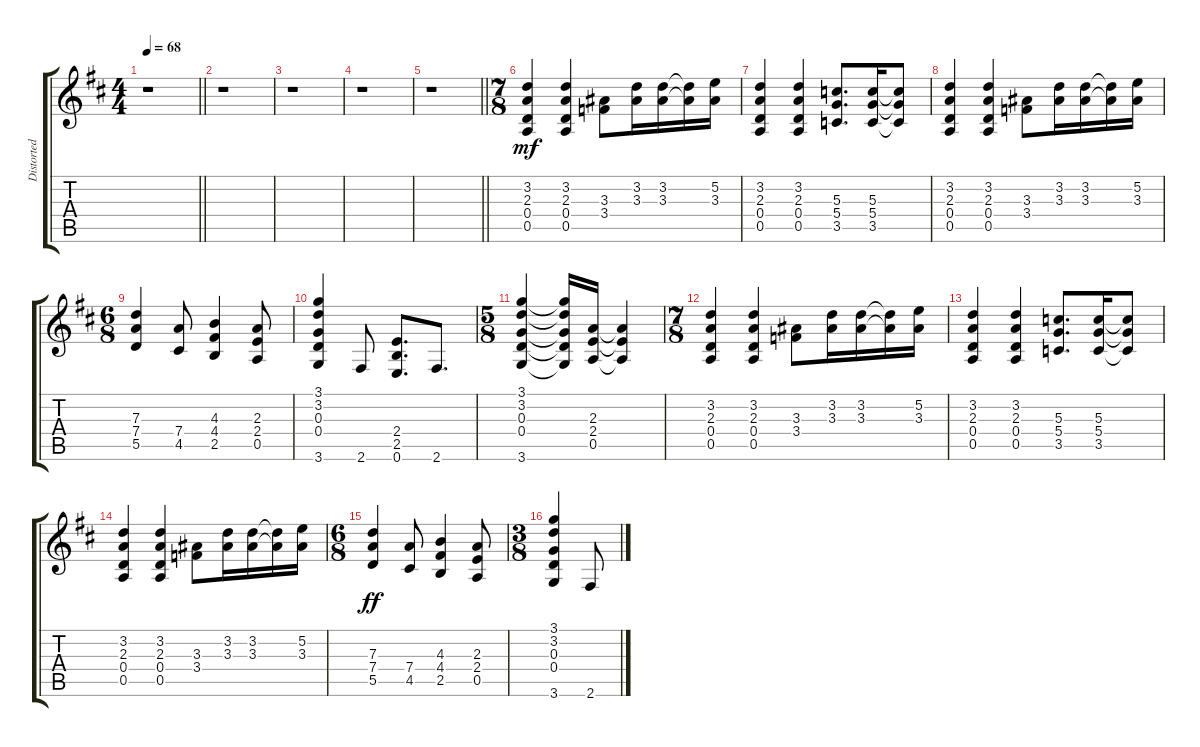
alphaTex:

\track ("Distorted [Centre]" "Distorted ") {instrument overdrivenguitar}
\staff {score tabs}
\tuning (E4 B3 G3 D3 A2 E2) {hide}
\ts (4 4)
\tempo 68
\clef g2
\barLineRight lightlight
\ks d
r.1{dy mf} |
r.1 |
r.1 |
r.1 |
\barLineRight lightlight
r.1 |
\ts (7 8)
(3.2 2.3 0.4 0.5).4 (3.2 2.3 0.4 0.5).4 (3.3 3.4).8 (3.2 3.3).16 (3.2 3.3).16 (3.2{t} 3.3{t}).16 (5.2 3.3).16 |
(3.2 2.3 0.4 0.5).4 (3.2 2.3 0.4 0.5).4 (5.3 5.4 3.5).8{d} (5.3 5.4 3.5).16 (5.3{t} 5.4{t} 3.5{t}).8 |
(3.2 2.3 0.4 0.5).4 (3.2 2.3 0.4 0.5).4 (3.3 3.4).8 (3.2 3.3).16 (3.2 3.3).16 (3.2{t} 3.3{t}).16 (5.2 3.3).16 |
\ts (6 8)
(7.3 7.4 5.5).4 (7.4 4.5).8 (4.3 4.4 2.5).4 (2.3 2.4 0.5).8 |
(3.1 3.2 0.3 0.4 3.6).4 2.6.8 (2.4 2.5 0.6).8{d} 2.6.8{d} |
\ts (5 8)
(3.1 3.2 0.3 0.4 3.6).4 (3.1{t} 3.2{t} 0.3{t} 0.4{t} 3.6{t}).16 (2.3 2.4 0.5).16 (2.3{t} 2.4{t} 0.5{t}).4 |
\ts (7 8)
(3.2 2.3 0.4 0.5).4 (3.2 2.3 0.4 0.5).4 (3.3 3.4).8 (3.2 3.3).16 (3.2 3.3).16 (3.2{t} 3.3{t}).16 (5.2 3.3).16 |
(3.2 2.3 0.4 0.5).4 (3.2 2.3 0.4 0.5).4 (5.3 5.4 3.5).8{d} (5.3 5.4 3.5).16 (5.3{t} 5.4{t} 3.5{t}).8 |
(3.2 2.3 0.4 0.5).4 (3.2 2.3 0.4 0.5).4 (3.3 3.4).8 (3.2 3.3).16 (3.2 3.3).16 (3.2{t} 3.3{t}).16 (5.2 3.3).16 |
\ts (6 8)
(7.3 7.4 5.5).4{dy ff} (7.4 4.5).8 (4.3 4.4 2.5).4 (2.3 2.4 0.5).8 |
\ts (3 8)
(3.1 3.2 0.3 0.4 3.6).4 2.6.8
